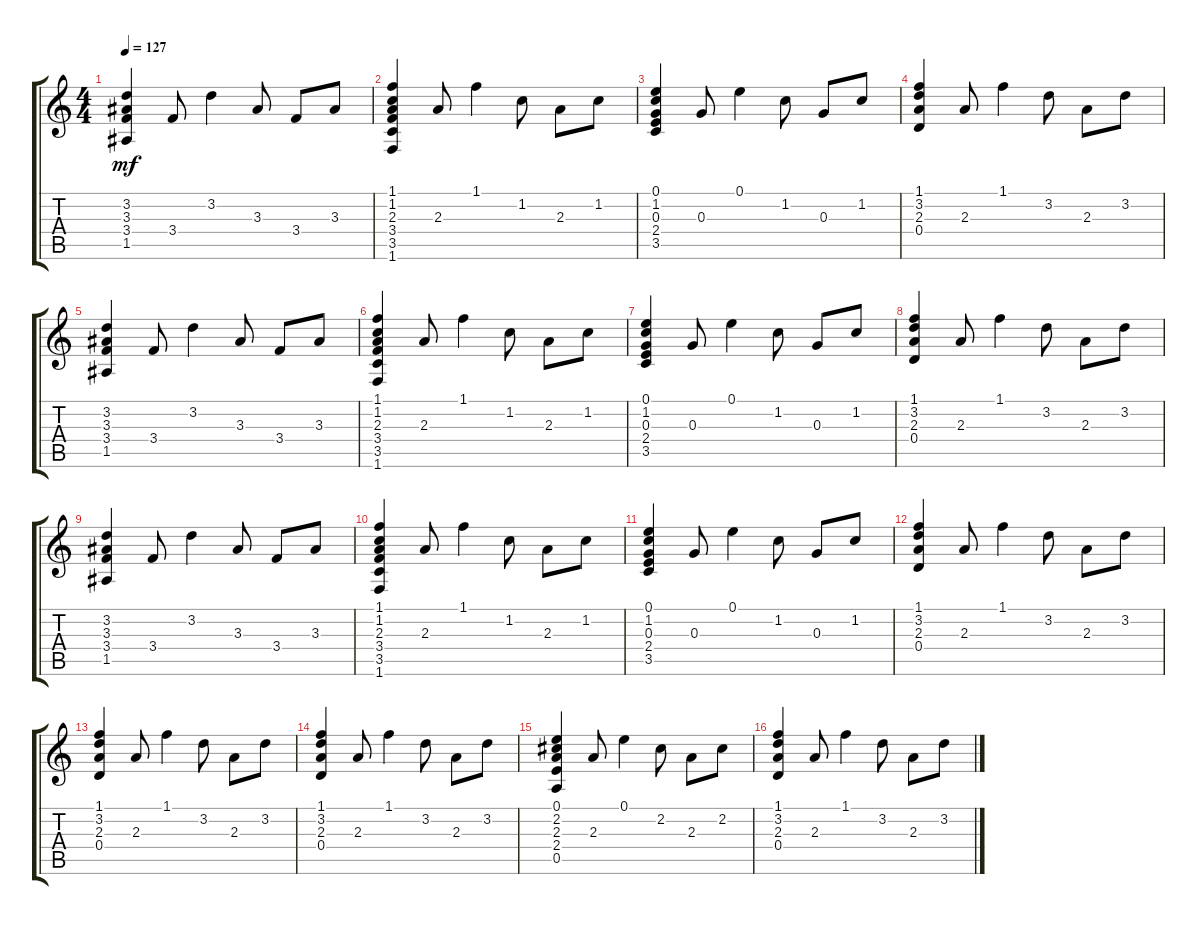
\track "" {instrument acousticguitarsteel}
\staff {score tabs}
\tuning (E4 B3 G3 D3 A2 E2) {hide}
\ts (4 4)
\tempo 127
\clef g2
\ks c
(3.2 3.3 3.4 1.5).4{dy mf} 3.4.8 3.2.4 3.3.8 3.4.8 3.3.8 |
(1.1 1.2 2.3 3.4 3.5 1.6).4 2.3.8 1.1.4 1.2.8 2.3.8 1.2.8 |
(0.1 1.2 0.3 2.4 3.5).4 0.3.8 0.1.4 1.2.8 0.3.8 1.2.8 |
(1.1 3.2 2.3 0.4).4 2.3.8 1.1.4 3.2.8 2.3.8 3.2.8 |
(3.2 3.3 3.4 1.5).4 3.4.8 3.2.4 3.3.8 3.4.8 3.3.8 |
(1.1 1.2 2.3 3.4 3.5 1.6).4 2.3.8 1.1.4 1.2.8 2.3.8 1.2.8 |
(0.1 1.2 0.3 2.4 3.5).4 0.3.8 0.1.4 1.2.8 0.3.8 1.2.8 |
(1.1 3.2 2.3 0.4).4 2.3.8 1.1.4 3.2.8 2.3.8 3.2.8 |
(3.2 3.3 3.4 1.5).4 3.4.8 3.2.4 3.3.8 3.4.8 3.3.8 |
(1.1 1.2 2.3 3.4 3.5 1.6).4 2.3.8 1.1.4 1.2.8 2.3.8 1.2.8 |
(0.1 1.2 0.3 2.4 3.5).4 0.3.8 0.1.4 1.2.8 0.3.8 1.2.8 |
(1.1 3.2 2.3 0.4).4 2.3.8 1.1.4 3.2.8 2.3.8 3.2.8 |
(1.1 3.2 2.3 0.4).4 2.3.8 1.1.4 3.2.8 2.3.8 3.2.8 |
(1.1 3.2 2.3 0.4).4 2.3.8 1.1.4 3.2.8 2.3.8 3.2.8 |
(0.1 2.2 2.3 2.4 0.5).4 2.3.8 0.1.4 2.2.8 2.3.8 2.2.8 |
(1.1 3.2 2.3 0.4).4 2.3.8 1.1.4 3.2.8 2.3.8 3.2.8
